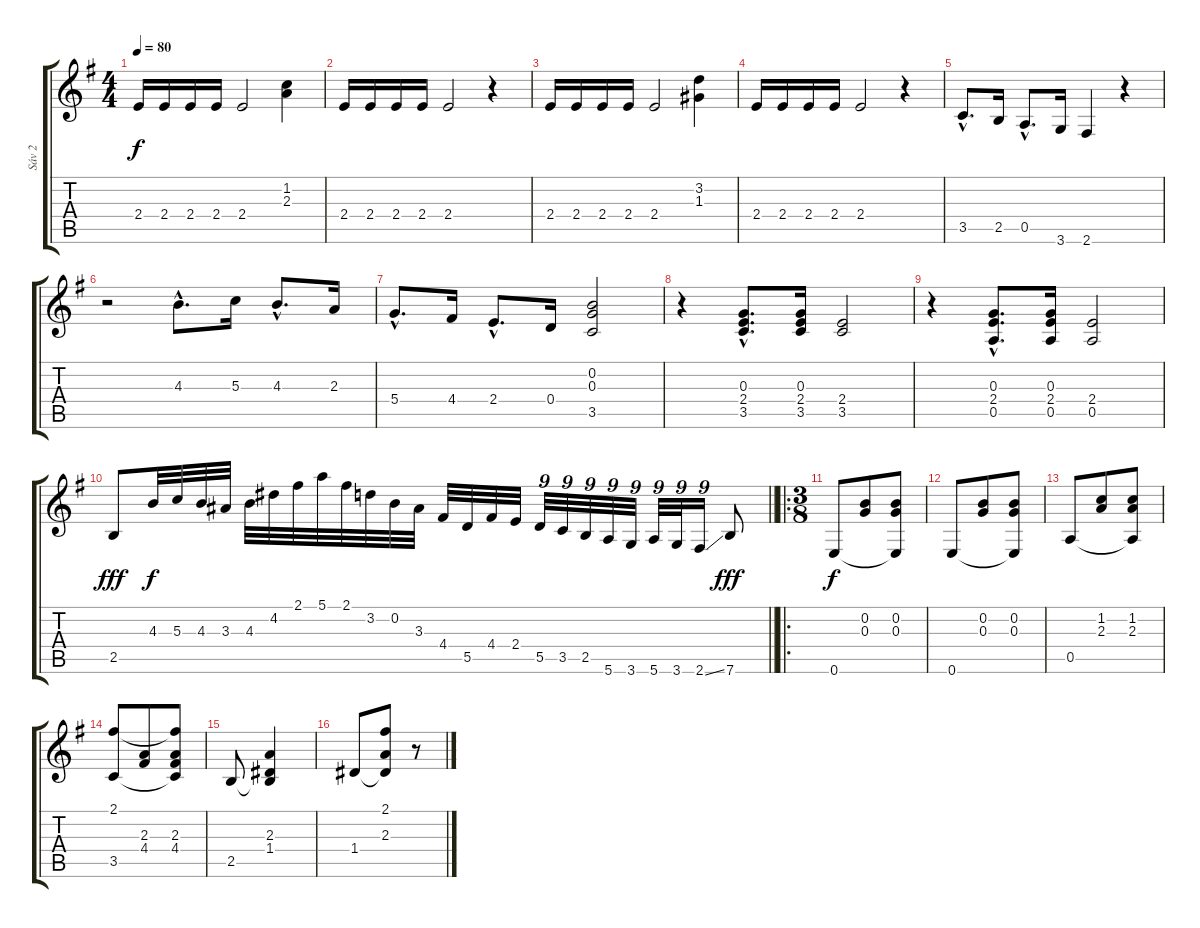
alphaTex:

\track ("Sáv 2" "Sáv 2") {instrument acousticguitarnylon}
\staff {score tabs}
\tuning (E4 B3 G3 D3 A2 E2) {hide}
\ts (4 4)
\tempo 80
\clef g2
\ks g
2.4.16{dy f instrument acousticguitarnylon} 2.4.16 2.4.16 2.4.16 2.4.2 (1.2 2.3).4 |
2.4.16 2.4.16 2.4.16 2.4.16 2.4.2 r.4 |
2.4.16 2.4.16 2.4.16 2.4.16 2.4.2 (3.2 1.3).4 |
2.4.16 2.4.16 2.4.16 2.4.16 2.4.2 r.4 |
3.5{hac}.8{d} 2.5.16 0.5{hac}.8{d} 3.6.16 2.6.4 r.4 |
r.2 4.3{hac}.8{d} 5.3.16 4.3{hac}.8{d} 2.3.16 |
5.4{hac}.8{d} 4.4.16 2.4{hac}.8{d} 0.4.16 (0.2 0.3 3.5).2 |
r.4 (0.3{hac} 2.4{hac} 3.5{hac}).8{d} (0.3 2.4 3.5).16 (2.4 3.5).2 |
r.4 (0.3{hac} 2.4{hac} 0.5{hac}).8{d} (0.3 2.4 0.5).16 (2.4 0.5).2 |
\barLineRight lightlight
2.5.8{dy fff} 4.3.32{dy f} 5.3.32 4.3.32 3.3.32 4.3.32 4.2.32 2.1.32 5.1.32 2.1.32 3.2.32 0.2.32 3.3.32 4.4.32 5.5.32 4.4.32 2.4.32 5.5.32{tu (9 8)} 3.5.32{tu (9 8)} 2.5.32{tu (9 8)} 5.6.32{tu (9 8)} 3.6.32{tu (9 8)} 5.6.32{tu (9 8)} 3.6.32{tu (9 8)} 2.6{ss}.16{tu (9 8)} 7.6.8{dy fff} |
\ro
\ts (3 8)
0.6.8{dy f} (0.2 0.3).8 (0.2 0.3 0.6{t}).8 |
0.6.8 (0.2 0.3).8 (0.2 0.3 0.6{t}).8 |
0.5.8 (1.2 2.3).8 (1.2 2.3 0.5{t}).8 |
(2.1 3.5).8 (2.3 4.4).8 (2.1{t} 2.3 4.4 3.5{t}).8 |
2.5.8 (2.3 1.4 2.5{t}).4 |
1.4.8 (2.1 2.3 1.4{t}).8 r.8
